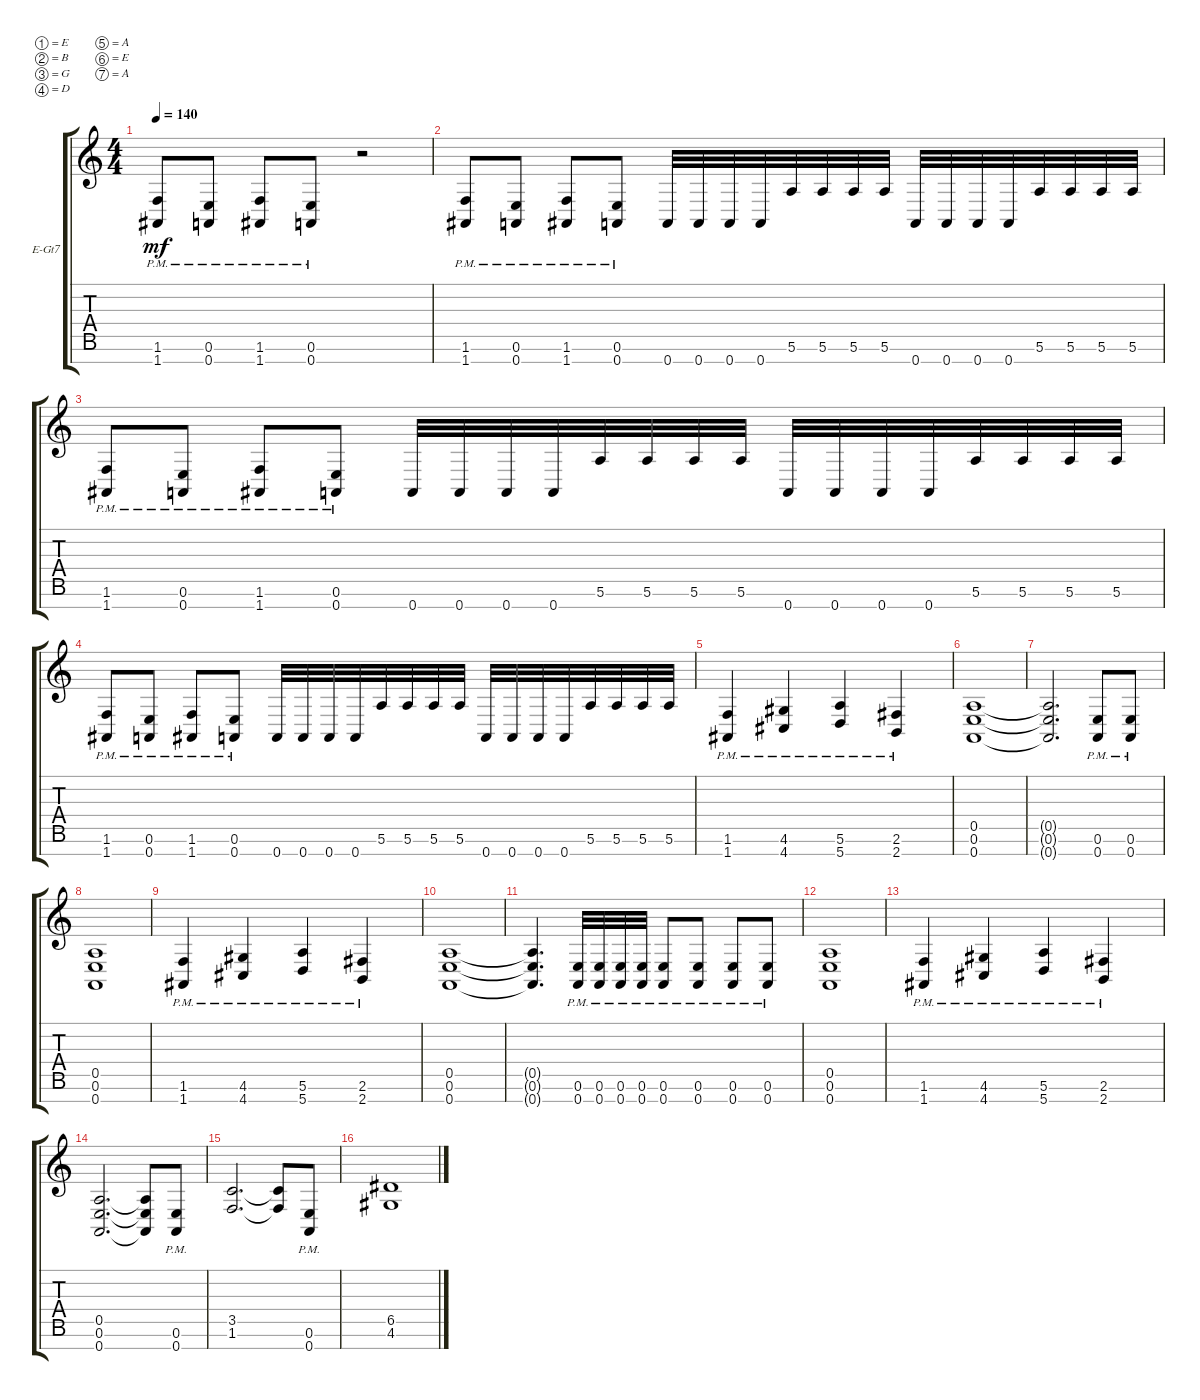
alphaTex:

\defaultSystemsLayout 4
\bracketExtendMode groupsimilarinstruments
\firstSystemTrackNameOrientation horizontal
\otherSystemsTrackNameOrientation horizontal
\track ("Electric Guitar" "E-Gt7") {instrument overdrivenguitar}
\staff {score tabs}
\tuning (E4 B3 G3 D3 A2 E2 A1)
\ts (4 4)
\tempo 140
\clef g2
\ks c
(1.7{pm} 1.6{pm}).8{dy mf} (0.7{pm} 0.6{pm}).8 (1.7{pm} 1.6{pm}).8 (0.6{pm} 0.7{pm}).8 r.2 |
(1.7{pm} 1.6{pm}).8 (0.7{pm} 0.6{pm}).8 (1.7{pm} 1.6{pm}).8 (0.6{pm} 0.7{pm}).8 0.7.32 0.7.32 0.7.32 0.7.32 5.6.32 5.6.32 5.6.32 5.6.32 0.7.32 0.7.32 0.7.32 0.7.32 5.6.32 5.6.32 5.6.32 5.6.32 |
(1.7{pm} 1.6{pm}).8 (0.7{pm} 0.6{pm}).8 (1.7{pm} 1.6{pm}).8 (0.6{pm} 0.7{pm}).8 0.7.32 0.7.32 0.7.32 0.7.32 5.6.32 5.6.32 5.6.32 5.6.32 0.7.32 0.7.32 0.7.32 0.7.32 5.6.32 5.6.32 5.6.32 5.6.32 |
(1.7{pm} 1.6{pm}).8 (0.7{pm} 0.6{pm}).8 (1.7{pm} 1.6{pm}).8 (0.6{pm} 0.7{pm}).8 0.7.32 0.7.32 0.7.32 0.7.32 5.6.32 5.6.32 5.6.32 5.6.32 0.7.32 0.7.32 0.7.32 0.7.32 5.6.32 5.6.32 5.6.32 5.6.32 |
(1.7{pm} 1.6{pm}).4 (4.7{pm} 4.6{pm}).4 (5.6{pm} 5.7{pm}).4 (2.7{pm} 2.6{pm}).4 |
(0.5 0.6 0.7).1 |
(0.5{t} 0.6{t} 0.7{t}).2{d} (0.7{pm} 0.6{pm}).8 (0.7{pm} 0.6{pm}).8 |
(0.5 0.6 0.7).1 |
(1.7{pm} 1.6{pm}).4 (4.7{pm} 4.6{pm}).4 (5.6{pm} 5.7{pm}).4 (2.7{pm} 2.6{pm}).4 |
(0.5 0.6 0.7).1 |
(0.7{t} 0.6{t} 0.5{t}).4{d} (0.7{pm} 0.6{pm}).32 (0.7{pm} 0.6{pm}).32 (0.7{pm} 0.6{pm}).32 (0.7{pm} 0.6{pm}).32 (0.7{pm} 0.6{pm}).8 (0.7{pm} 0.6{pm}).8 (0.7{pm} 0.6{pm}).8 (0.7{pm} 0.6{pm}).8 |
(0.5 0.6 0.7).1 |
(1.7{pm} 1.6{pm}).4 (4.7{pm} 4.6{pm}).4 (5.6{pm} 5.7{pm}).4 (2.7{pm} 2.6{pm}).4 |
(0.5 0.6 0.7).2{d} (0.7{t} 0.6{t} 0.5{t}).8 (0.6{pm} 0.7{pm}).8 |
(1.6 3.5).2{d} (1.6{t} 3.5{t}).8 (0.7{pm} 0.6{pm}).8 |
(4.6 6.5).1
